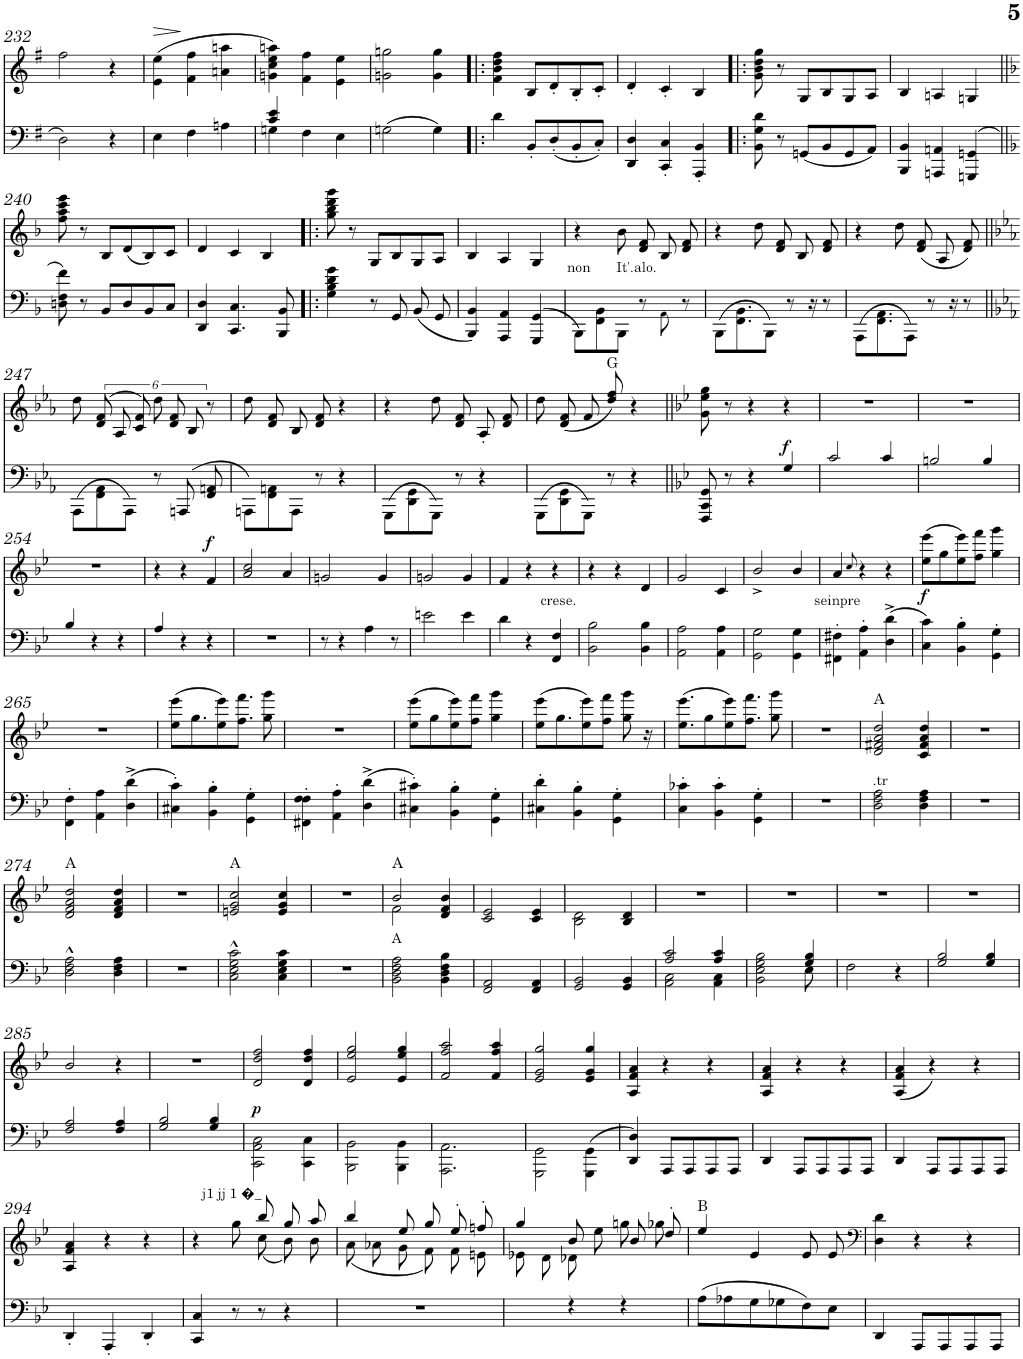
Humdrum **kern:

**kern	**text	**dynam	**kern	**text	**dynam	**harte
*part2	*part2	*part2	*part1	*part1	*part1	*part1
*staff2	*staff2	*staff2	*staff1	*staff1	*staff1	*
*I"Piano	*	*	*I"Piano	*	*	*
*I'Pno	*	*	*I'Pno	*	*	*
!!LO:PB:g=z
*clefF4	*	*	*clefG2	*	*	*
*k[f#]	*	*	*k[f#]	*	*	*
*M3/4	*	*	*M3/4	*	*	*
=232	=232	=232	=232	=232	=232	=232
2D\	.	.	2ff#\	.	.	.
4r	.	.	4r	.	.	.
=233	=233	=233	=233	=233	=233	=233
!	!	!	!	!	!LO:HP:b	!
4E\	.	.	(4e\ 4ee\	.	>	.
4F#\	.	.	4f#\ 4ff#\	.	]	.
4An\	.	.	4an\ 4aan\	.	.	.
=234	=234	=234	=234	=234	=234	=234
*^	*	*	*	*	*	*
4c/ 4e/	4Gn\	.	.	4gn\ 4cc\ 4ee\ 4aan\)	.	.	.
2ryy	4F#\	.	.	4f#\ 4ff#\	.	.	.
.	4E\	.	.	4e\ 4ee\	.	.	.
*v	*v	*	*	*	*	*	*
=235	=235	=235	=235	=235	=235	=235
(2Gn\	.	.	2gn\ 2ggn\	.	.	.
4G\)	.	.	4g\ 4gg\	.	.	.
=236!|:	=236!|:	=236!|:	=236!|:	=236!|:	=236!|:	=236!|:
4d\	.	.	4f#\ 4b\ 4dd\ 4ff#\	.	.	.
8BB'/L	.	.	8B/L	.	.	.
(8D'/	.	.	8d'/	.	.	.
8BB'/	.	.	8B'/	.	.	.
8C'/J)	.	.	8c'/J	.	.	.
=237	=237	=237	=237	=237	=237	=237
4DD/ 4D/	.	.	4d'/	.	.	.
4CC/' 4C/'	.	.	4c'/	.	.	.
4AAA/' 4BB/'	.	.	4B/	.	.	.
=238!|:	=238!|:	=238!|:	=238!|:	=238!|:	=238!|:	=238!|:
8BB\ 8G\ 8d\	.	.	8g\ 8b\ 8dd\ 8gg\	.	.	.
8r	.	.	8r	.	.	.
(8GGn/L	.	.	8G/L	.	.	.
8BB/	.	.	8B/	.	.	.
8GG/	.	.	8G/	.	.	.
8AA/J)	.	.	8A/J	.	.	.
=239	=239	=239	=239	=239	=239	=239
4BBB/ 4BB/	.	.	4B/	.	.	.
4AAAn/ 4AAn/	.	.	4An/	.	.	.
(4GGGn/ 4GGn/	.	.	4Gn/	.	.	.
!!LO:LB:g=z
=240||	=240||	=240||	=240||	=240||	=240||	=240||
*k[b-]	*	*	*k[b-]	*	*	*
8Dn\ 8F\ 8f\)	.	.	8ff\ 8aa\ 8ccc\ 8eee\	.	.	.
8r	.	.	8r	.	.	.
8BB-/L	.	.	8B-/L	.	.	.
8D/	.	.	(8d/	.	.	.
8BB-/	.	.	8B-/)	.	.	.
8C/J	.	.	8c/J	.	.	.
=241	=241	=241	=241	=241	=241	=241
4DD/ 4D/	.	.	4d/	.	.	.
4.CC/ 4.C/	.	.	4c/	.	.	.
.	.	.	4B-/	.	.	.
8BBB-/ 8BB-/	.	.	.	.	.	.
=242!|:	=242!|:	=242!|:	=242!|:	=242!|:	=242!|:	=242!|:
4G\ 4B-\ 4d\ 4g\	.	.	8gg\ 8bb-\ 8ddd\ 8ggg\	.	.	.
.	.	.	8r	.	.	.
8r	.	.	8G/L	.	.	.
8GG/	.	.	8B-/	.	.	.
(8BB-/	.	.	8G/	.	.	.
8GG/	.	.	8A/J	.	.	.
=243	=243	=243	=243	=243	=243	=243
4BBB-/ 4BB-/)	.	.	4B-/	.	.	.
4AAA/ 4AA/	.	.	4A/	.	.	.
(4GGG/ 4GG/	.	.	4G/	.	.	.
=244	=244	=244	=244	=244	=244	=244
!	!	!	!	!LO:LY:b	!	!
*	*	*	*^	*	*	*
8BBB-\L)	.	.	4r	4ryy	non	.	.
8FF\ 8BB-\	.	.	.	.	.	.	.
!	!	!	!	!	!LO:LY:b	!	!
8BBB-\J	.	.	8ryy	8b-\	It'.	.	.
!	!	!	!	!	!LO:LY:b	!	!
8r	.	.	8d/ 8f/	4.ryy	alo.	.	.
8AA\	.	.	8B-/	.	.	.	.
8r	.	.	8d/ 8f/	.	.	.	.
=245	=245	=245	=245	=245	=245	=245	=245
(8BBB-\L	.	.	4r	4ryy	.	.	.
8.FF\ 8.BB-\	.	.	.	.	.	.	.
.	.	.	8ryy	8dd\	.	.	.
8BBB-\J)	.	.	.	.	.	.	.
.	.	.	8d/ 8f/	4.ryy	.	.	.
8r	.	.	.	.	.	.	.
.	.	.	8B-/	.	.	.	.
16r	.	.	.	.	.	.	.
8r	.	.	8d/ 8f/	.	.	.	.
=246	=246	=246	=246	=246	=246	=246	=246
(8AAA\L	.	.	4r	4ryy	.	.	.
8.FF\ 8.AA\	.	.	.	.	.	.	.
.	.	.	8ryy	8dd\	.	.	.
8AAA\J)	.	.	.	.	.	.	.
.	.	.	(8d/ 8f/	4.ryy	.	.	.
8r	.	.	.	.	.	.	.
.	.	.	8A/	.	.	.	.
16r	.	.	.	.	.	.	.
8r	.	.	8d/ 8f/)	.	.	.	.
!!LO:LB:g=z	!!
=247||	=247||	=247||	=247||	=247||	=247||	=247||	=247||
*k[b-e-a-]	*	*	*k[b-e-a-]	*	*	*	*
(8AAA-\L	.	.	8ryy	8dd\	.	.	.
8FF\ 8AA-\	.	.	(12d/ 12f/	4ryy	.	.	.
.	.	.	12A-/	.	.	.	.
8AAA-\J)	.	.	.	.	.	.	.
.	.	.	12c/ 12f/)	.	.	.	.
8r	.	.	12ryy	8dd\	.	.	.
.	.	.	12d/ 12f/	.	.	.	.
(8AAAn/	.	.	.	4ryy	.	.	.
.	.	.	12B-/	.	.	.	.
8FF/ 8AAn/	.	.	8r	.	.	.	.
=248	=248	=248	=248	=248	=248	=248	=248
8AAAn\L)	.	.	8ryy	8dd\	.	.	.
8FF\ 8AAn\	.	.	8d/ 8f/	2ryy	.	.	.
8AAA\J	.	.	8B-/	.	.	.	.
8r	.	.	8d/ 8f/	.	.	.	.
4r	.	.	4r	.	.	.	.
.	.	.	.	8ryy	.	.	.
=249	=249	=249	=249	=249	=249	=249	=249
(8GGG\L	.	.	4r	4ryy	.	.	.
8DD\ 8GG\	.	.	.	.	.	.	.
8GGG\J)	.	.	8ryy	8dd\	.	.	.
8r	.	.	8d/ 8f/	4.ryy	.	.	.
4r	.	.	8A-'/	.	.	.	.
.	.	.	8d/ 8f/	.	.	.	.
=250	=250	=250	=250	=250	=250	=250	=250
(8GGG\L	.	.	8ryy	8dd\	.	.	.
8DD\ 8GG\	.	.	(8d/ 8f/	2ryy	.	.	.
8GGG\J)	.	.	8f/	.	.	.	.
8r	.	.	8dd/ 8ff/)	.	.	.	G:maj
4r	.	.	4r	.	.	.	.
.	.	.	.	8ryy	.	.	.
*	*	*	*v	*v	*	*	*
=251||	=251||	=251||	=251||	=251||	=251||	=251||
*k[b-e-]	*	*	*k[b-e-]	*	*	*
8FFF/ 8CC/ 8GG/	.	.	8g\ 8ee-\ 8gg\	.	.	.
8r	.	.	8r	.	.	.
4r	.	.	4r	.	.	.
!	!	!LO:DY:a	!	!	!	!
4G/	.	f	4r	.	.	.
=252	=252	=252	=252	=252	=252	=252
2c/	.	.	2.r	.	.	.
4c/	.	.	.	.	.	.
=253	=253	=253	=253	=253	=253	=253
2Bn/	.	.	2.r	.	.	.
4B/	.	.	.	.	.	.
!!LO:LB:g=z
=254	=254	=254	=254	=254	=254	=254
4B-/	.	.	2.r	.	.	.
4r	.	.	.	.	.	.
4r	.	.	.	.	.	.
=255	=255	=255	=255	=255	=255	=255
4A/	.	.	4r	.	.	.
4r	.	.	4r	.	.	.
!	!	!	!	!	!LO:DY:a	!
4r	.	.	4f/	.	f	.
=256	=256	=256	=256	=256	=256	=256
2.r	.	.	2a/ 2cc/	.	.	.
.	.	.	4a/	.	.	.
=257	=257	=257	=257	=257	=257	=257
8r	.	.	2gn/	.	.	.
4r	.	.	.	.	.	.
4A\	.	.	.	.	.	.
.	.	.	4g/	.	.	.
8r	.	.	.	.	.	.
=258	=258	=258	=258	=258	=258	=258
2en\	.	.	2gn/	.	.	.
4e\	.	.	4g/	.	.	.
=259	=259	=259	=259	=259	=259	=259
4d\	.	.	4f/	.	.	.
4r	.	.	4r	.	.	.
!	!	!	!	!LO:LY:b	!	!
4FF/ 4F/	.	.	4r	crese.	.	.
=260	=260	=260	=260	=260	=260	=260
2BB-\ 2B-\	.	.	4r	.	.	.
.	.	.	4r	.	.	.
4BB-\ 4B-\	.	.	4d/	.	.	.
=261	=261	=261	=261	=261	=261	=261
2AA\ 2A\	.	.	2g/	.	.	.
4AA\ 4A\	.	.	4c/	.	.	.
=262	=262	=262	=262	=262	=262	=262
2GG\ 2G\	.	.	2b-^/	.	.	.
4GG\ 4G\	.	.	4b-/	.	.	.
=263	=263	=263	=263	=263	=263	=263
!	!	!	!	!LO:LY:b	!	!
4FF#X\' 4F#X\'	.	.	4a/	seinpre	.	.
.	.	.	8qcc/	.	.	.
4AA\' 4A\'	.	.	4r	.	.	.
(4D\^ 4d\^	.	.	4r	.	.	.
=264	=264	=264	=264	=264	=264	=264
!	!	!LO:DY:a	!	!	!	!
4C\ 4c\)	.	f	(8ee-\ 8eee-\L	.	.	.
.	.	.	8gg\	.	.	.
4BB-\' 4B-\'	.	.	8ee-\ 8eee-\)	.	.	.
.	.	.	8ff\ 8fff\J	.	.	.
4GG\' 4G\'	.	.	4gg\ 4ggg\	.	.	.
!!LO:LB:g=z
=265	=265	=265	=265	=265	=265	=265
4FF\' 4F\'	.	.	2.r	.	.	.
4AA\ 4A\	.	.	.	.	.	.
(4D\^ 4d\^	.	.	.	.	.	.
=266	=266	=266	=266	=266	=266	=266
4C#X\' 4c\')	.	.	(8ee-\ 8eee-\L	.	.	.
.	.	.	8.gg\	.	.	.
4BB-\' 4B-\'	.	.	.	.	.	.
.	.	.	8ee-\ 8eee-\)	.	.	.
.	.	.	8.ff\ 8.fff\J	.	.	.
4GG\' 4G\'	.	.	.	.	.	.
.	.	.	8gg\ 8ggg\	.	.	.
=267	=267	=267	=267	=267	=267	=267
4FF#X\' 4F\' 4F\'	.	.	2.r	.	.	.
4AA\' 4A\'	.	.	.	.	.	.
(4D\^ 4d\^	.	.	.	.	.	.
=268	=268	=268	=268	=268	=268	=268
4C#X\' 4c#X\')	.	.	(8ee-\ 8eee-\L	.	.	.
.	.	.	8gg\	.	.	.
4BB-\' 4B-\'	.	.	8ee-\ 8eee-\)	.	.	.
.	.	.	8ff\ 8fff\J	.	.	.
4GG\' 4G\'	.	.	4gg\ 4ggg\	.	.	.
=269	=269	=269	=269	=269	=269	=269
4C#X\' 4d\'	.	.	(8ee-\ 8eee-\L	.	.	.
.	.	.	8.gg\	.	.	.
4BB-\' 4B-\'	.	.	.	.	.	.
.	.	.	8ee-\ 8eee-\)	.	.	.
.	.	.	8ff\ 8fff\J	.	.	.
4GG\' 4G\'	.	.	.	.	.	.
.	.	.	8gg\ 8ggg\	.	.	.
.	.	.	16r	.	.	.
=270	=270	=270	=270	=270	=270	=270
4C\' 4c-X\'	.	.	(8.ee-\ 8.eee-\L	.	.	.
.	.	.	8gg\	.	.	.
4BB-\' 4c-\'	.	.	.	.	.	.
.	.	.	8ee-\ 8eee-\)	.	.	.
.	.	.	8.ff\ 8.fff\J	.	.	.
4GG\' 4G\'	.	.	.	.	.	.
.	.	.	8gg\ 8ggg\	.	.	.
=271	=271	=271	=271	=271	=271	=271
2.r	.	.	2.r	.	.	.
=272	=272	=272	=272	=272	=272	=272
!LO:TX:a:t=.tr	!	!	!	!	!	!
2D\ 2F\ 2A\	.	.	2d/ 2f#X/ 2a/ 2dd/	.	.	A:maj
4D\ 4F\ 4A\	.	.	4c/ 4f#/ 4a/ 4dd/	.	.	.
=273	=273	=273	=273	=273	=273	=273
2.r	.	.	2.r	.	.	.
!!LO:LB:g=z
=274	=274	=274	=274	=274	=274	=274
2D\^^ 2F\^^ 2A\^^	.	.	2d/ 2f/ 2a/ 2dd/	.	.	A:maj
4D\ 4F\ 4A\	.	.	4d/ 4f/ 4a/ 4dd/	.	.	.
=275	=275	=275	=275	=275	=275	=275
2.r	.	.	2.r	.	.	.
=276	=276	=276	=276	=276	=276	=276
2C\^^ 2E-\^^ 2G\^^ 2c\^^	.	.	2en/ 2g/ 2cc/	.	.	A:maj
4C\ 4E-\ 4G\ 4c\	.	.	4e/ 4g/ 4cc/	.	.	.
=277	=277	=277	=277	=277	=277	=277
2.r	.	.	2.r	.	.	.
=278	=278	=278	=278	=278	=278	=278
*	*	*	*^	*	*	*
!	!	!	!	!	!LO:LY:b	!	!
2BB-\ 2D\ 2F\ 2A\	.	.	2b-/	2f\	A	.	A:maj
4BB-\ 4D\ 4F\ 4B-\	.	.	4d/ 4f/ 4b-/	4ryy	.	.	.
*	*	*	*v	*v	*	*	*
=279	=279	=279	=279	=279	=279	=279
2FF/ 2AA/	.	.	2c/ 2e-/	.	.	.
4FF/ 4AA/	.	.	4c/ 4e-/	.	.	.
=280	=280	=280	=280	=280	=280	=280
2GG/ 2BB-/	.	.	2B-\ 2d\	.	.	.
4GG/ 4BB-/	.	.	4B-/ 4d/	.	.	.
=281	=281	=281	=281	=281	=281	=281
*^	*	*	*	*	*	*
2A/ 2c/	2AA\ 2C\	.	.	2.r	.	.	.
4A/ 4c/	4AA\ 4C\	.	.	.	.	.	.
=282	=282	=282	=282	=282	=282	=282	=282
2ryy	2BB-\ 2E-\ 2G\ 2B-\	.	.	2.r	.	.	.
4G/ 4B-/	8E-\	.	.	.	.	.	.
.	8ryy	.	.	.	.	.	.
*v	*v	*	*	*	*	*	*
=283	=283	=283	=283	=283	=283	=283
2F\	.	.	2.r	.	.	.
4r	.	.	.	.	.	.
=284	=284	=284	=284	=284	=284	=284
2G/ 2B-/	.	.	2.r	.	.	.
4G/ 4B-/	.	.	.	.	.	.
!!LO:LB:g=z
=285	=285	=285	=285	=285	=285	=285
2F/ 2A/	.	.	2b-/	.	.	.
4F/ 4A/	.	.	4r	.	.	.
=286	=286	=286	=286	=286	=286	=286
2G/ 2B-/	.	.	2.r	.	.	.
!	!LO:LY:b	!	!	!	!	!
4G/ 4B-/	j1 jj 1 �_	.	.	.	.	.
=287	=287	=287	=287	=287	=287	=287
*	*	*	*^	*	*	*
!	!	!LO:DY:a	!	!	!	!	!
2CC\ 2AA\ 2C\	.	p	2d/	2dd/ 2ff/	.	.	.
4CC\ 4C\	.	.	4d/	4dd/ 4ff/	.	.	.
=288	=288	=288	=288	=288	=288	=288	=288
2BBB-\ 2BB-\	.	.	2e-/	2ee-/ 2gg/	.	.	.
4BBB-\ 4BB-\	.	.	4e-/	4ee-/ 4gg/	.	.	.
=289	=289	=289	=289	=289	=289	=289	=289
2.AAA\ 2.AA\	.	.	2f/	2ff/ 2aa/	.	.	.
.	.	.	4f/	4ff/ 4aa/	.	.	.
=290	=290	=290	=290	=290	=290	=290	=290
2GGG\ 2GG\	.	.	2e-/ 2g/	2gg/	.	.	.
(4GGG\ 4GG\	.	.	4e-/ 4g/	4gg/	.	.	.
*	*	*	*v	*v	*	*	*
=291	=291	=291	=291	=291	=291	=291
4DD/ 4D/)	.	.	4A/ 4f/ 4a/	.	.	.
8AAA/L	.	.	4r	.	.	.
8AAA/	.	.	.	.	.	.
8AAA/	.	.	4r	.	.	.
8AAA/J	.	.	.	.	.	.
=292	=292	=292	=292	=292	=292	=292
4DD/	.	.	4A/ 4f/ 4a/	.	.	.
8AAA/L	.	.	4r	.	.	.
8AAA/	.	.	.	.	.	.
8AAA/	.	.	4r	.	.	.
8AAA/J	.	.	.	.	.	.
=293	=293	=293	=293	=293	=293	=293
4DD/	.	.	(4A/ 4f/ 4a/	.	.	.
8AAA/L	.	.	4r)	.	.	.
8AAA/	.	.	.	.	.	.
8AAA/	.	.	4r	.	.	.
8AAA/J	.	.	.	.	.	.
!!LO:LB:g=z
=294	=294	=294	=294	=294	=294	=294
4DD'/	.	.	4A/ 4f/ 4a/	.	.	.
4AAA'/	.	.	4r	.	.	.
4DD'/	.	.	4r	.	.	.
=295	=295	=295	=295	=295	=295	=295
*	*	*	*^	*	*	*
4CC/ 4C/	.	.	4r	4.ryy	.	.	.
8r	.	.	8gg\	.	.	.	.
8r	.	.	8bb-/	(8cc\	.	.	.
4r	.	.	8gg/	8b-\)	.	.	.
.	.	.	8aa/	8b-\	.	.	.
=296	=296	=296	=296	=296	=296	=296	=296
2.r	.	.	4bb-/	(8a\	.	.	.
.	.	.	.	8a-X\	.	.	.
.	.	.	8ee-/	8g\	.	.	.
.	.	.	8gg/	8f\)	.	.	.
.	.	.	8ee-'/	8f\	.	.	.
.	.	.	8ffn'/	8en\	.	.	.
=297	=297	=297	=297	=297	=297	=297	=297
*^	*	*	*	*	*	*	*
2.ryy	4ryy	.	.	4gg/	8e-X\	.	.	.
.	.	.	.	.	8d\	.	.	.
.	4r	.	.	8b-/	8d-X\	.	.	.
.	.	.	.	8ee-\	8ryy	.	.	.
.	4r	.	.	8b-/	8ggn\	.	.	.
.	.	.	.	8dd'/	8gg-X\	.	.	.
*v	*v	*	*	*	*	*	*	*
*	*	*	*v	*v	*	*	*
=298	=298	=298	=298	=298	=298	=298
(8A\L	.	.	4ee-/	.	.	B:maj
8A-X\	.	.	.	.	.	.
8G\	.	.	4e-/	.	.	.
8G-X\	.	.	.	.	.	.
8F\)	.	.	8e-/	.	.	.
8E-\J	.	.	8e-/	.	.	.
=299	=299	=299	=299	=299	=299	=299
*	*	*	*clefF4	*	*	*
4DD/	.	.	4D\ 4d\	.	.	.
8AAA/L	.	.	4r	.	.	.
8AAA/	.	.	.	.	.	.
8AAA/	.	.	4r	.	.	.
8AAA/J	.	.	.	.	.	.
=	=	=	=	=	=	=
*-	*-	*-	*-	*-	*-	*-
